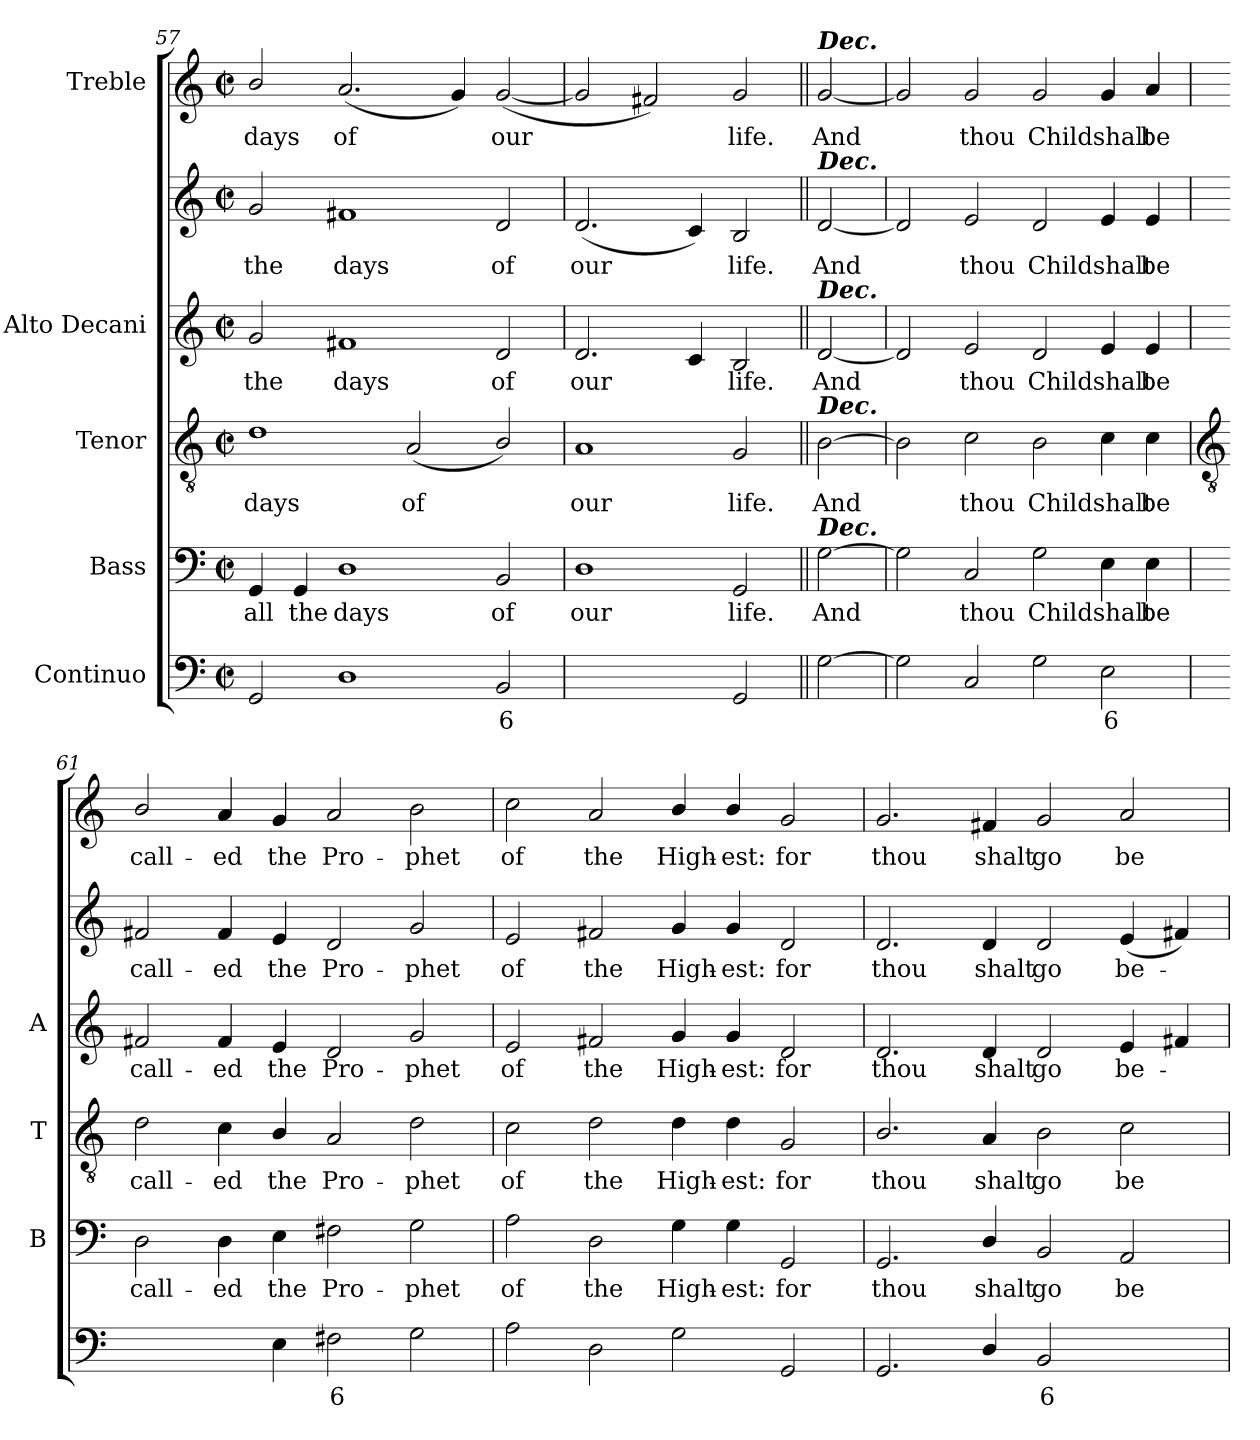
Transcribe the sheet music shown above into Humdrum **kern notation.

**kern	**text	**text	**kern	**text	**kern	**text	**kern	**text	**kern	**text	**kern	**text
*part5	*part5	*part5	*part4	*part4	*part3	*part3	*part2	*part2	*part2	*part2	*part1	*part1
*staff6	*staff6	*staff6	*staff5	*staff5	*staff4	*staff4	*staff3	*staff3	*staff2	*staff2	*staff1	*staff1
*I"Continuo	*	*	*I"Bass	*	*I"Tenor	*	*I"Alto Decani	*	*	*	*I"Treble	*
*	*	*	*I'B	*	*I'T	*	*I'A	*	*	*	*	*
*clefF4	*	*	*clefF4	*	*clefGv2	*	*clefG2	*	*clefG2	*	*clefG2	*
*k[]	*	*	*k[]	*	*k[]	*	*k[]	*	*k[]	*	*k[]	*
*C:	*	*	*C:	*	*C:	*	*C:	*	*C:	*	*C:	*
*M4/2	*	*	*M4/2	*	*M4/2	*	*M4/2	*	*M4/2	*	*M4/2	*
*met(c|)	*	*	*met(c|)	*	*met(c|)	*	*met(c|)	*	*met(c|)	*	*met(c|)	*
=57	=57	=57	=57	=57	=57	=57	=57	=57	=57	=57	=57	=57
!	!	!	!	!LO:LY:b	!	!LO:LY:b	!	!LO:LY:b	!	!LO:LY:b	!	!LO:LY:b
2GG	.	.	4GG	all	1d	days	2g	the	2g	the	2b/	days
!	!	!	!	!LO:LY:b	!	!	!	!	!	!	!	!
.	.	.	4GG	the	.	.	.	.	.	.	.	.
!	!	!	!	!LO:LY:b	!	!	!	!LO:LY:b	!	!LO:LY:b	!	!LO:LY:b
1D	.	.	1D	days	.	.	1f#X	days	1f#X	days	(<2.a	of
!	!	!	!	!	!	!LO:LY:b	!	!	!	!	!	!
.	.	.	.	.	(<2A	of	.	.	.	.	.	.
.	.	.	.	.	.	.	.	.	.	.	4g)	.
!	!LO:LY:b	!	!	!LO:LY:b	!	!	!	!LO:LY:b	!	!LO:LY:b	!	!LO:LY:b
2BB	6	.	2BB	of	2B/)	.	2d	of	2d	of	(<[2g	our
=58	=58	=58	=58	=58	=58	=58	=58	=58	=58	=58	=58	=58
!	!LO:LY:b	!	!	!LO:LY:b	!	!LO:LY:b	!	!LO:LY:b	!	!LO:LY:b	!	!
[2Dyy	4	.	1D	our	1A	our	2.d	our	(<2.d	our	2g]	.
!	!LO:LY:b	!	!	!	!	!	!	!	!	!	!	!
2Dyy]	3	.	.	.	.	.	.	.	.	.	2f#X)	.
.	.	.	.	.	.	.	4c	.	4c)	.	.	.
!	!	!	!	!LO:LY:b	!	!LO:LY:b	!	!LO:LY:b	!	!LO:LY:b	!	!LO:LY:b
2GG	.	.	2GG	life.	2G	life.	2B	life.	2B	life.	2g	life.
=59||	=59||	=59||	=59||	=59||	=59||	=59||	=59||	=59||	=59||	=59||	=59||	=59||
!	!	!	!	!	!	!	!	!	!	!	!LO:TX:a:Bi:t=Dec.	!
!	!	!	!	!	!	!	!	!	!LO:TX:a:Bi:t=Dec.	!	!	!
!	!	!	!	!	!	!	!LO:TX:a:Bi:t=Dec.	!	!	!	!	!
!	!	!	!	!	!LO:TX:a:Bi:t=Dec.	!	!	!	!	!	!	!
!	!	!	!LO:TX:a:Bi:t=Dec.	!	!	!	!	!	!	!	!	!
!	!	!	!	!LO:LY:b	!	!LO:LY:b	!	!LO:LY:b	!	!LO:LY:b	!	!LO:LY:b
[2G	.	.	[2G	And	[2B	And	[2d	And	[2d	And	[2g	And
=60	=60	=60	=60	=60	=60	=60	=60	=60	=60	=60	=60	=60
2G]	.	.	2G]	.	2B]	.	2d]	.	2d]	.	2g]	.
!	!	!	!	!LO:LY:b	!	!LO:LY:b	!	!LO:LY:b	!	!LO:LY:b	!	!LO:LY:b
2C	.	.	2C	thou	2c	thou	2e	thou	2e	thou	2g	thou
!	!	!	!	!LO:LY:b	!	!LO:LY:b	!	!LO:LY:b	!	!LO:LY:b	!	!LO:LY:b
2G	.	.	2G	Child	2B	Child	2d	Child	2d	Child	2g	Child
!	!LO:LY:b	!	!	!LO:LY:b	!	!LO:LY:b	!	!LO:LY:b	!	!LO:LY:b	!	!LO:LY:b
2E	6	.	4E	shalt	4c	shalt	4e	shalt	4e	shalt	4g	shalt
!	!	!	!	!LO:LY:b	!	!LO:LY:b	!	!LO:LY:b	!	!LO:LY:b	!	!LO:LY:b
.	.	.	4E	be	4c	be	4e	be	4e	be	4a	be
!!LO:LB:g=z
=61	=61	=61	=61	=61	=61	=61	=61	=61	=61	=61	=61	=61
*	*	*	*	*	*clefGv2	*	*	*	*	*	*	*
!	!LO:LY:b	!LO:LY:b	!	!LO:LY:b	!	!LO:LY:b	!	!LO:LY:b	!	!LO:LY:b	!	!LO:LY:b
[2Dyy	6	3	2D	call-	2d	call-	2f#X	call-	2f#X	call-	2b/	call-
!	!LO:LY:b	!	!	!LO:LY:b	!	!LO:LY:b	!	!LO:LY:b	!	!LO:LY:b	!	!LO:LY:b
4Dyy]	5	.	4D	-ed	4c	-ed	4f#	-ed	4f#	-ed	4a	-ed
!	!	!	!	!LO:LY:b	!	!LO:LY:b	!	!LO:LY:b	!	!LO:LY:b	!	!LO:LY:b
4E	.	.	4E	the	4B/	the	4e	the	4e	the	4g	the
!	!LO:LY:b	!	!	!LO:LY:b	!	!LO:LY:b	!	!LO:LY:b	!	!LO:LY:b	!	!LO:LY:b
2F#X	6	.	2F#X	Pro-	2A	Pro-	2d	Pro-	2d	Pro-	2a	Pro-
!	!	!	!	!LO:LY:b	!	!LO:LY:b	!	!LO:LY:b	!	!LO:LY:b	!	!LO:LY:b
2G	.	.	2G	-phet	2d	-phet	2g	-phet	2g	-phet	2b	-phet
=62	=62	=62	=62	=62	=62	=62	=62	=62	=62	=62	=62	=62
!	!	!	!	!LO:LY:b	!	!LO:LY:b	!	!LO:LY:b	!	!LO:LY:b	!	!LO:LY:b
2A	.	.	2A	of	2c	of	2e	of	2e	of	2cc	of
!	!	!	!	!LO:LY:b	!	!LO:LY:b	!	!LO:LY:b	!	!LO:LY:b	!	!LO:LY:b
2D	.	.	2D	the	2d	the	2f#X	the	2f#X	the	2a	the
!	!	!	!	!LO:LY:b	!	!LO:LY:b	!	!LO:LY:b	!	!LO:LY:b	!	!LO:LY:b
2G	.	.	4G	High-	4d	High-	4g	High-	4g	High-	4b/	High-
!	!	!	!	!LO:LY:b	!	!LO:LY:b	!	!LO:LY:b	!	!LO:LY:b	!	!LO:LY:b
.	.	.	4G	-est:	4d	-est:	4g	-est:	4g	-est:	4b/	-est:
!	!	!	!	!LO:LY:b	!	!LO:LY:b	!	!LO:LY:b	!	!LO:LY:b	!	!LO:LY:b
2GG	.	.	2GG	for	2G	for	2d	for	2d	for	2g	for
=63	=63	=63	=63	=63	=63	=63	=63	=63	=63	=63	=63	=63
!	!	!	!	!LO:LY:b	!	!LO:LY:b	!	!LO:LY:b	!	!LO:LY:b	!	!LO:LY:b
2.GG	.	.	2.GG	thou	2.B/	thou	2.d	thou	2.d	thou	2.g	thou
!	!	!	!	!LO:LY:b	!	!LO:LY:b	!	!LO:LY:b	!	!LO:LY:b	!	!LO:LY:b
4D/	.	.	4D/	shalt	4A	shalt	4d	shalt	4d	shalt	4f#X	shalt
!	!LO:LY:b	!	!	!LO:LY:b	!	!LO:LY:b	!	!LO:LY:b	!	!LO:LY:b	!	!LO:LY:b
2BB	6	.	2BB	go	2B	go	2d	go	2d	go	2g	go
!	!LO:LY:b	!	!	!LO:LY:b	!	!LO:LY:b	!	!LO:LY:b	!	!LO:LY:b	!	!LO:LY:b
[4AAyy	5	.	2AA	be-	2c	be-	4e	be-	(<4e	be-	2a	be-
!	!LO:LY:b	!	!	!	!	!	!	!	!	!	!	!
4AAyy]	6	.	.	.	.	.	4f#X	.	4f#X)	.	.	.
=	=	=	=	=	=	=	=	=	=	=	=	=
*-	*-	*-	*-	*-	*-	*-	*-	*-	*-	*-	*-	*-
